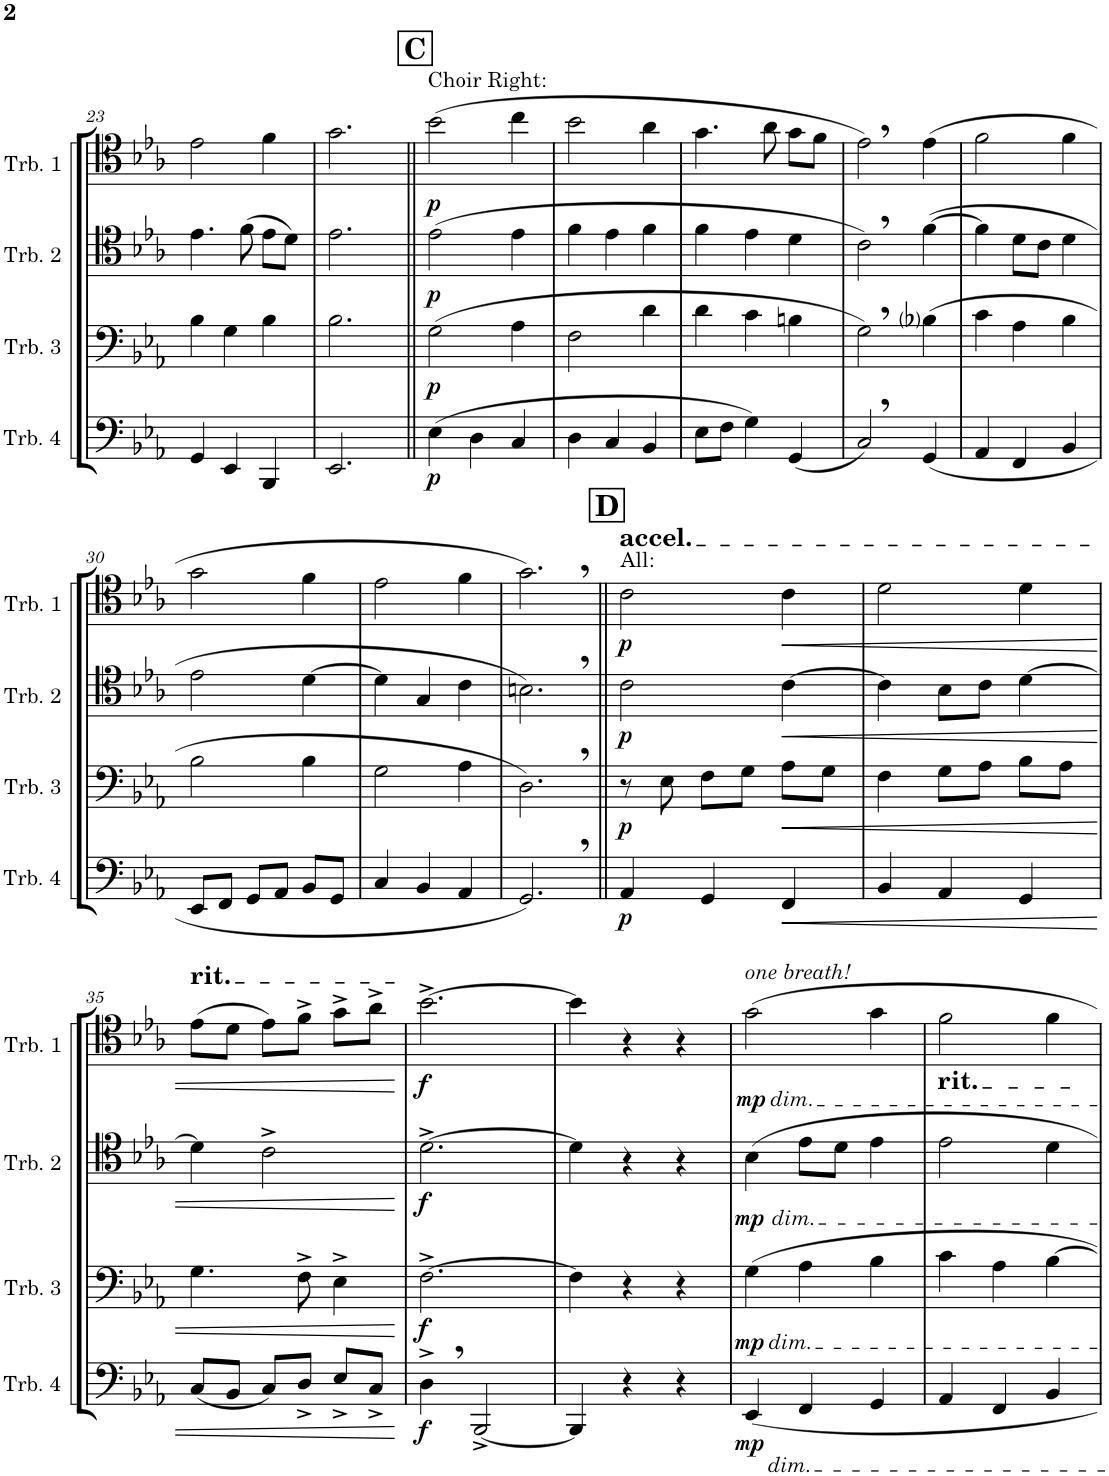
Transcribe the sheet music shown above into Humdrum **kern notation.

**kern	**dynam	**kern	**dynam	**kern	**dynam	**kern	**dynam
*part4	*part4	*part3	*part3	*part2	*part2	*part1	*part1
*staff4	*staff4	*staff3	*staff3	*staff2	*staff2	*staff1	*staff1
*I"Trombone 4  (Bass)	*	*I"Trombone 3	*	*I"Trombone 2	*	*I"Trombone 1	*
*I'Trb. 4	*	*I'Trb. 3	*	*I'Trb. 2	*	*I'Trb. 1	*
*clefF4	*	*clefF4	*	*clefC4	*	*clefC4	*
*k[b-e-a-]	*	*k[b-e-a-]	*	*k[b-e-a-]	*	*k[b-e-a-]	*
*M3/4	*	*M3/4	*	*M3/4	*	*M3/4	*
=22	=22	=22	=22	=22	=22	=22	=22
8EE-/L	.	2B-\	.	2e-\	.	2g\	.
8FF/J	.	.	.	.	.	.	.
8GG/L	.	.	.	.	.	.	.
8AA-/J	.	.	.	.	.	.	.
8BB-/L	.	4B-\	.	4d\	.	4f\	.
8AA-/J	.	.	.	.	.	.	.
!!LO:PB:g=z
=23	=23	=23	=23	=23	=23	=23	=23
4GG/	.	4B-\	.	4.e-\	.	2e-\	.
4EE-/	.	4G\	.	.	.	.	.
.	.	.	.	(8f\	.	.	.
4BBB-/	.	4B-\	.	8e-\L	.	4f\	.
.	.	.	.	8d\J)	.	.	.
=24	=24	=24	=24	=24	=24	=24	=24
2.EE-/	.	2.B-\	.	2.e-\	.	2.g\	.
!!LO:REH:place=s1:a:B:cj:fs=14:t=C
=25||	=25||	=25||	=25||	=25||	=25||	=25||	=25||
!	!	!	!	!	!	!LO:TX:a:t=Choir Right&colon;	!
!	!LO:DY:b	!	!LO:DY:b	!	!LO:DY:b	!	!LO:DY:b
(4E-\	p	(2G\	p	(2e-\	p	(2b-\	p
4D\	.	.	.	.	.	.	.
4C/	.	4A-\	.	4e-\	.	4cc\	.
=26	=26	=26	=26	=26	=26	=26	=26
4D\	.	2F\	.	4f\	.	2b-\	.
4C/	.	.	.	4e-\	.	.	.
4BB-/	.	4d\	.	4f\	.	4a-\	.
=27	=27	=27	=27	=27	=27	=27	=27
8E-\L	.	4d\	.	4f\	.	4.g\	.
8F\J	.	.	.	.	.	.	.
4G\)	.	4c\	.	4e-\	.	.	.
.	.	.	.	.	.	8a-\	.
(4GG/	.	4Bn\	.	4d\	.	8g\L	.
.	.	.	.	.	.	8f\J	.
=28	=28	=28	=28	=28	=28	=28	=28
2C,/)	.	2G,\)	.	2c,\)	.	2e-,\)	.
(4GG/	.	(4B-i\	.	([4f\	.	(4e-\	.
=29	=29	=29	=29	=29	=29	=29	=29
4AA-/	.	4c\	.	4f\]	.	2f\	.
4FF/	.	4A-\	.	8d\L	.	.	.
.	.	.	.	8c\J	.	.	.
4BB-/	.	4B-\	.	4d\	.	4f\	.
!!LO:LB:g=z
=30	=30	=30	=30	=30	=30	=30	=30
8EE-/L	.	2B-\	.	2e-\	.	2g\	.
8FF/J	.	.	.	.	.	.	.
8GG/L	.	.	.	.	.	.	.
8AA-/J	.	.	.	.	.	.	.
8BB-/L	.	4B-\	.	[4d\	.	4f\	.
8GG/J	.	.	.	.	.	.	.
=31	=31	=31	=31	=31	=31	=31	=31
4C/	.	2G\	.	4d\]	.	2e-\	.
4BB-/	.	.	.	4G/	.	.	.
4AA-/	.	4A-\	.	4c\	.	4f\	.
=32	=32	=32	=32	=32	=32	=32	=32
2.GG,/)	.	2.D,\)	.	2.Bn,\)	.	2.g,\)	.
=33||	=33||	=33||	=33||	=33||	=33||	=33||	=33||
!!LO:REH:place=s1:a:B:cj:fs=14:t=D
!	!	!	!	!	!	!LO:TX:a:t=All&colon;	!
!	!	!	!	!	!	!LO:TX:a:t=accel.	!
!	!LO:DY:b	!	!LO:DY:b	!	!LO:DY:b	!	!LO:DY:b
4AA-/	p	8r	p	2c\	p	2c\	p
.	.	8E-\	.	.	.	.	.
4GG/	.	8F\L	.	.	.	.	.
.	.	8G\J	.	.	.	.	.
!	!LO:HP:b	!	!LO:HP:b	!	!LO:HP:b	!	!LO:HP:b
4FF/	<	8A-\L	<	[4c\	<	4c\	<
.	.	8G\J	.	.	.	.	.
=34	=34	=34	=34	=34	=34	=34	=34
4BB-/	.	4F\	.	4c\]	.	2d\	.
4AA-/	.	8G\L	.	8B-\L	.	.	.
.	.	8A-\J	.	8c\J	.	.	.
4GG/	.	8B-\L	.	[4d\	.	4d\	.
.	.	8A-\J	.	.	.	.	.
!!LO:LB:g=z
=35	=35	=35	=35	=35	=35	=35	=35
!	!	!	!	!	!	!LO:TX:a:t=rit.	!
(8C/L	.	4.G\	.	4d\]	.	(8e-\L	.
8BB-/J	.	.	.	.	.	8d\J	.
8C/L)	.	.	.	2c^\	.	8e-\L)	.
8D^/J	.	8F^\	.	.	.	8f^\J	.
8E-^/L	.	4E-^\	.	.	.	8g^\L	.
8C^/J	.	.	.	.	.	8a-^\J	.
.	[	.	[	.	[	.	[
=36	=36	=36	=36	=36	=36	=36	=36
!	!LO:DY:b	!	!LO:DY:b	!	!LO:DY:b	!	!LO:DY:b
4D^,\	f	[2.F^\	f	[2.d^\	f	[2.b-^\	f
[2BBB-^/	.	.	.	.	.	.	.
=37	=37	=37	=37	=37	=37	=37	=37
4BBB-/]	.	4F\]	.	4d\]	.	4b-\]	.
4r	.	4r	.	4r	.	4r	.
4r	.	4r	.	4r	.	4r	.
=38	=38	=38	=38	=38	=38	=38	=38
!	!	!	!	!	!	!LO:TX:a:i:t=one breath!	!
!	!	!	!	!	!	!LO:TX:b:i:t=dim.	!
!	!	!	!	!LO:TX:b:i:t=dim.	!	!	!
!	!	!LO:TX:b:i:t=dim.	!	!	!	!	!
!	!LO:DY:b	!	!LO:DY:b	!	!LO:DY:b	!	!LO:DY:b
4EE-/	mp	4G\	mp	4B-\	mp	2g\	mp
!LO:TX:b:i:t=dim.	!	!	!	!	!	!	!
4FF/	.	4A-\	.	8e-\L	.	.	.
.	.	.	.	8d\J	.	.	.
4GG/	.	4B-\	.	4e-\	.	4g\	.
=	=	=	=	=	=	=	=
*-	*-	*-	*-	*-	*-	*-	*-
